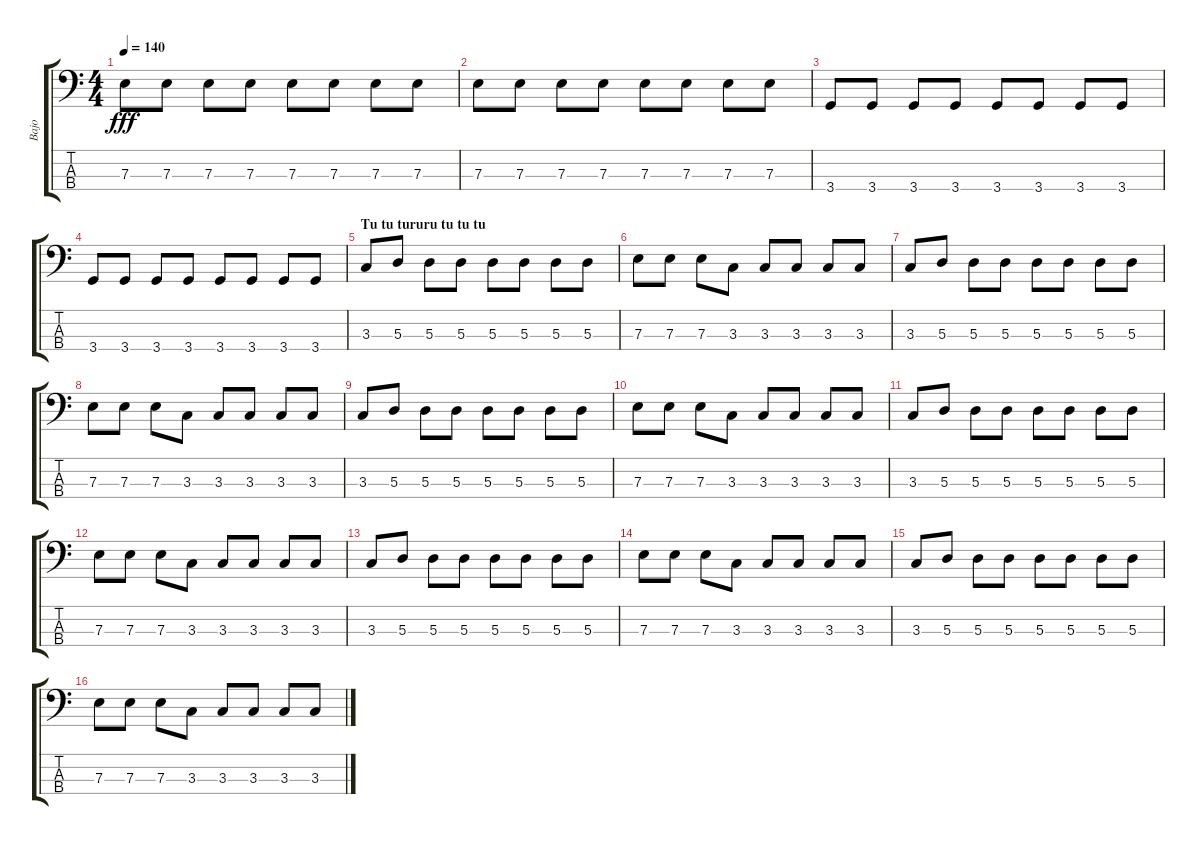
\track ("Bajo" "Bajo") {instrument electricbasspick}
\staff {score tabs}
\tuning (G2 D2 A1 E1) {hide}
\ts (4 4)
\tempo 140
\clef f4
\ks c
7.3.8{dy fff} 7.3.8 7.3.8 7.3.8 7.3.8 7.3.8 7.3.8 7.3.8 |
7.3.8 7.3.8 7.3.8 7.3.8 7.3.8 7.3.8 7.3.8 7.3.8 |
3.4.8 3.4.8 3.4.8 3.4.8 3.4.8 3.4.8 3.4.8 3.4.8 |
3.4.8 3.4.8 3.4.8 3.4.8 3.4.8 3.4.8 3.4.8 3.4.8 |
\section ("" "Tu tu tururu tu tu tu")
3.3.8{volume 16 instrument lead2sawtooth} 5.3.8 5.3.8 5.3.8 5.3.8 5.3.8 5.3.8 5.3.8 |
7.3.8 7.3.8 7.3.8 3.3.8 3.3.8 3.3.8 3.3.8 3.3.8 |
3.3.8{volume 16 instrument lead2sawtooth} 5.3.8 5.3.8 5.3.8 5.3.8 5.3.8 5.3.8 5.3.8 |
7.3.8 7.3.8 7.3.8 3.3.8 3.3.8 3.3.8 3.3.8 3.3.8 |
3.3.8{volume 16 instrument lead2sawtooth} 5.3.8 5.3.8 5.3.8 5.3.8 5.3.8 5.3.8 5.3.8 |
7.3.8 7.3.8 7.3.8 3.3.8 3.3.8 3.3.8 3.3.8 3.3.8 |
3.3.8{volume 16 instrument lead2sawtooth} 5.3.8 5.3.8 5.3.8 5.3.8 5.3.8 5.3.8 5.3.8 |
7.3.8 7.3.8 7.3.8 3.3.8 3.3.8 3.3.8 3.3.8 3.3.8 |
3.3.8{volume 16 instrument lead2sawtooth} 5.3.8 5.3.8 5.3.8 5.3.8 5.3.8 5.3.8 5.3.8 |
7.3.8 7.3.8 7.3.8 3.3.8 3.3.8 3.3.8 3.3.8 3.3.8 |
3.3.8{volume 16 instrument lead2sawtooth} 5.3.8 5.3.8 5.3.8 5.3.8 5.3.8 5.3.8 5.3.8 |
7.3.8 7.3.8 7.3.8 3.3.8 3.3.8 3.3.8 3.3.8 3.3.8
